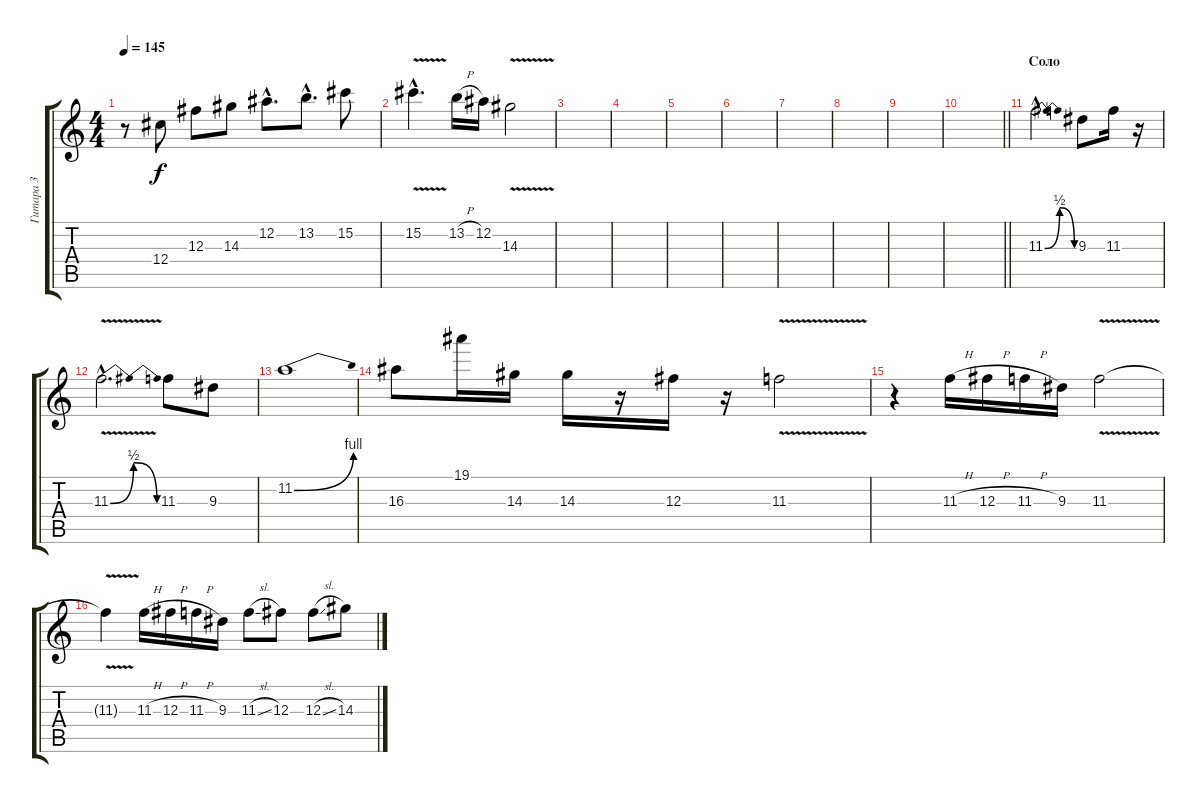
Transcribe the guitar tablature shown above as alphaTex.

\track ("Гитара 3" "Гитара 3") {instrument distortionguitar}
\staff {score tabs}
\tuning (Eb4 Bb3 Gb3 Db3 Ab2 Eb2) {hide}
\ts (4 4)
\tempo 145
\clef g2
\ks c
r.8{dy f} 12.4.8 12.3.8 14.3.8 12.2{hac}.8{d} 13.2{hac}.8{d} 15.2.8 |
15.2{v hac}.4{d} 13.2{h}.16 12.2.16 14.3{v}.2 |
|
|
|
|
|
|
|
\barLineRight lightlight
|
\section ("" "Соло")
11.3{be (bendrelease 0 0 15 2 40 2 60 0) hac}.2{d} 9.3.8 11.3.16 r.16 |
11.3{be (bendrelease 0 0 15 2 40 2 60 0) v hac}.2{d} 11.3.8 9.3.8 |
11.2{be (bend 0 0 60 4)}.1 |
16.3.8 19.1.16 14.3.16 14.3.16 r.16 12.3.16 r.16 11.3{v}.2 |
r.4 11.3{h}.16 12.3{h}.16 11.3{h}.16 9.3.16 11.3{v}.2 |
11.3{t}.4 11.3{h}.16 12.3{h}.16 11.3{h}.16 9.3.16 11.3{sl}.8 12.3.8 12.3{sl}.8 14.3.8
